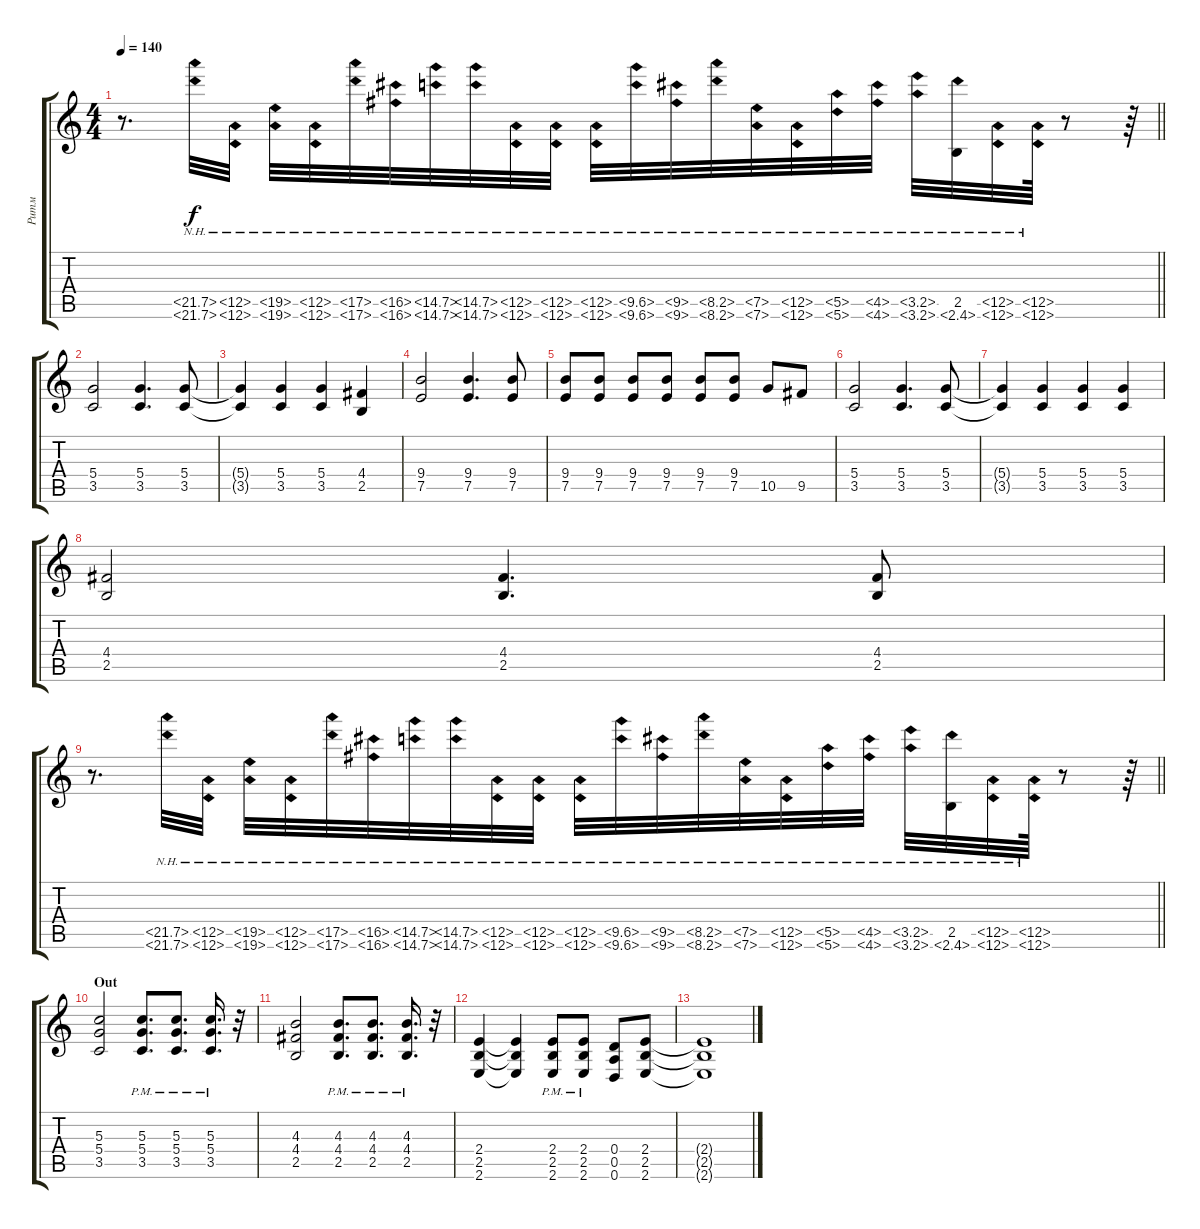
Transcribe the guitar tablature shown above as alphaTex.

\track ("Ритм" "Ритм") {instrument distortionguitar}
\staff {score tabs}
\tuning (E4 B3 G3 D3 A2 D2) {hide}
\ts (4 4)
\tempo 140
\clef g2
\barLineRight lightlight
\ks c
r.8{d dy f volume 8} (21.5{nh} 21.6{nh}).32 (20.5{nh} 20.6{nh}).32 (19.5{nh} 19.6{nh}).32 (18.5{nh} 18.6{nh}).32 (17.5{nh} 17.6{nh}).32 (16.5{nh} 16.6{nh}).32 (15.5{nh} 15.6{nh}).32 (14.5{nh} 14.6{nh}).32 (13.5{nh} 13.6{nh}).32 (12.5{nh} 12.6{nh}).32 (11.5{nh} 11.6{nh}).32 (10.5{nh} 10.6{nh}).32 (9.5{nh} 9.6{nh}).32 (8.5{nh} 8.6{nh}).32 (7.5{nh} 7.6{nh}).32 (6.5{nh} 6.6{nh}).32 (5.5{nh} 5.6{nh}).32 (4.5{nh} 4.6{nh}).32 (3.5{nh} 3.6{nh}).32 (2.5 2.6{nh}).32 (1.5{nh} 1.6{nh}).32 (0.5{nh} 0.6{nh}).64 r.8 r.64 |
(5.4 3.5).2{volume 12} (5.4 3.5).4{d} (5.4 3.5).8 |
(5.4{t} 3.5{t}).4 (5.4 3.5).4 (5.4 3.5).4 (4.4 2.5).4 |
(9.4 7.5).2 (9.4 7.5).4{d} (9.4 7.5).8 |
(9.4 7.5).8 (9.4 7.5).8 (9.4 7.5).8 (9.4 7.5).8 (9.4 7.5).8 (9.4 7.5).8 10.5.8 9.5.8 |
(5.4 3.5).2 (5.4 3.5).4{d} (5.4 3.5).8 |
(5.4{t} 3.5{t}).4 (5.4 3.5).4 (5.4 3.5).4 (5.4 3.5).4 |
(4.4 2.5).2 (4.4 2.5).4{d} (4.4 2.5).8 |
\barLineRight lightlight
r.8{d volume 8} (21.5{nh} 21.6{nh}).32 (20.5{nh} 20.6{nh}).32 (19.5{nh} 19.6{nh}).32 (18.5{nh} 18.6{nh}).32 (17.5{nh} 17.6{nh}).32 (16.5{nh} 16.6{nh}).32 (15.5{nh} 15.6{nh}).32 (14.5{nh} 14.6{nh}).32 (13.5{nh} 13.6{nh}).32 (12.5{nh} 12.6{nh}).32 (11.5{nh} 11.6{nh}).32 (10.5{nh} 10.6{nh}).32 (9.5{nh} 9.6{nh}).32 (8.5{nh} 8.6{nh}).32 (7.5{nh} 7.6{nh}).32 (6.5{nh} 6.6{nh}).32 (5.5{nh} 5.6{nh}).32 (4.5{nh} 4.6{nh}).32 (3.5{nh} 3.6{nh}).32 (2.5 2.6{nh}).32 (1.5{nh} 1.6{nh}).32 (0.5{nh} 0.6{nh}).64 r.8 r.64 |
\section ("" "Out")
(5.3 5.4 3.5).2 (5.3{pm} 5.4{pm} 3.5{pm}).8{d} (5.3{pm} 5.4{pm} 3.5{pm}).8{d} (5.3{pm} 5.4{pm} 3.5{pm}).16{d} r.32 |
(4.3 4.4 2.5).2 (4.3{pm} 4.4{pm} 2.5{pm}).8{d} (4.3{pm} 4.4{pm} 2.5{pm}).8{d} (4.3{pm} 4.4{pm} 2.5{pm}).16{d} r.32 |
(2.4 2.5 2.6).4 (2.4{t} 2.5{t} 2.6{t}).4 (2.4{pm} 2.5{pm} 2.6{pm}).8 (2.4{pm} 2.5{pm} 2.6{pm}).8 (0.4 0.5 0.6).8 (2.4 2.5 2.6).8 |
(2.4{t} 2.5{t} 2.6{t}).1
